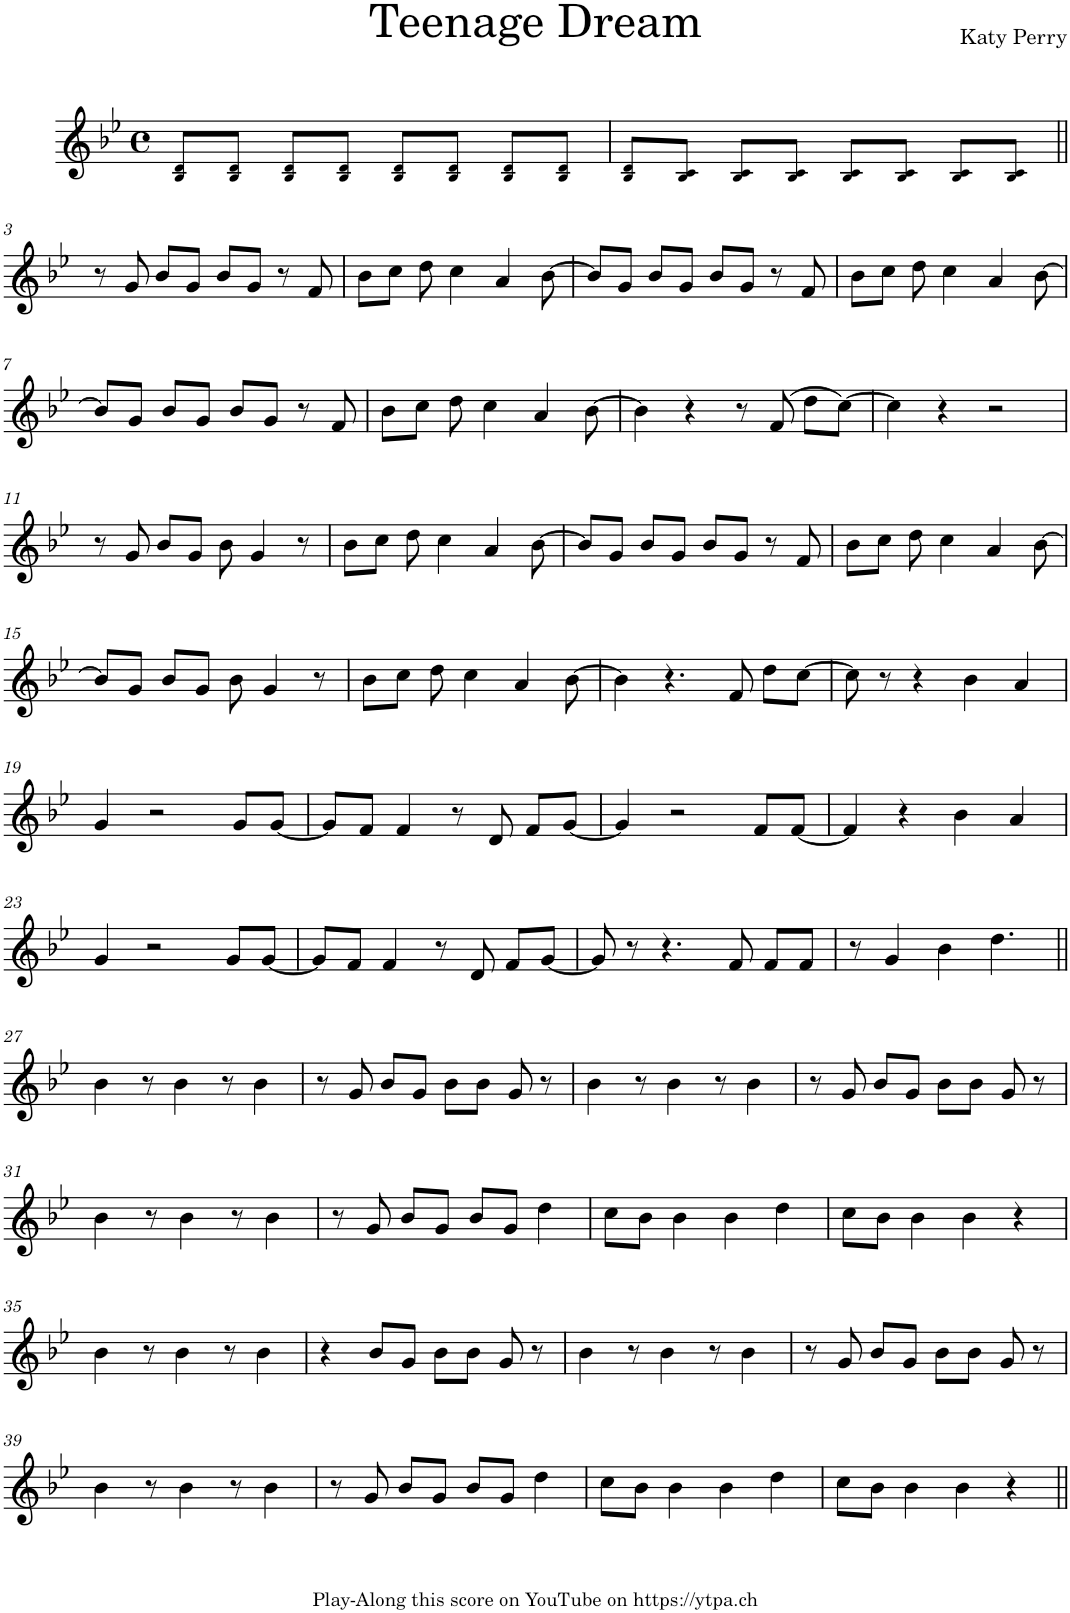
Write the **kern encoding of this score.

**kern
*part1
*staff1
*I"Piano
*I'Pno.
*clefG2
*k[b-e-]
*M4/4
*met(c)
=1
8B-!/ 8d!/L
8B-!/ 8d!/J
8B-!/ 8d!/L
8B-!/ 8d!/J
8B-!/ 8d!/L
8B-!/ 8d!/J
8B-!/ 8d!/L
8B-!/ 8d!/J
=2
8B-!/ 8d!/L
8B-!/ 8c!/J
8B-!/ 8c!/L
8B-!/ 8c!/J
8B-!/ 8c!/L
8B-!/ 8c!/J
8B-!/ 8c!/L
8B-!/ 8c!/J
!!LO:LB:g=z
=3||
8r
8g/
8b-/L
8g/J
8b-/L
8g/J
8r
8f/
=4
8b-\L
8cc\J
8dd\
4cc\
4a/
[8b-\
=5
8b-/L]
8g/J
8b-/L
8g/J
8b-/L
8g/J
8r
8f/
=6
8b-\L
8cc\J
8dd\
4cc\
4a/
[8b-\
!!LO:LB:g=z
=7
8b-/L]
8g/J
8b-/L
8g/J
8b-/L
8g/J
8r
8f/
=8
8b-\L
8cc\J
8dd\
4cc\
4a/
[8b-\
=9
4b-\]
4r
8r
(8f/
8dd\L
[8cc\J)
=10
4cc\]
4r
2r
!!LO:LB:g=z
=11
8r
8g/
8b-/L
8g/J
8b-\
4g/
8r
=12
8b-\L
8cc\J
8dd\
4cc\
4a/
[8b-\
=13
8b-/L]
8g/J
8b-/L
8g/J
8b-/L
8g/J
8r
8f/
=14
8b-\L
8cc\J
8dd\
4cc\
4a/
[8b-\
!!LO:LB:g=z
=15
8b-/L]
8g/J
8b-/L
8g/J
8b-\
4g/
8r
=16
8b-\L
8cc\J
8dd\
4cc\
4a/
[8b-\
=17
4b-\]
4.r
8f/
8dd\L
[8cc\J
=18
8cc\]
8r
4r
4b-\
4a/
!!LO:LB:g=z
=19
4g/
2r
8g/L
[8g/J
=20
8g/L]
8f/J
4f/
8r
8d/
8f/L
[8g/J
=21
4g/]
2r
8f/L
[8f/J
=22
4f/]
4r
4b-\
4a/
!!LO:LB:g=z
=23
4g/
2r
8g/L
[8g/J
=24
8g/L]
8f/J
4f/
8r
8d/
8f/L
[8g/J
=25
8g/]
8r
4.r
8f/
8f/L
8f/J
=26
8r
4g/
4b-\
4.dd\
!!LO:LB:g=z
=27||
4b-\
8r
4b-\
8r
4b-\
=28
8r
8g/
8b-/L
8g/J
8b-\L
8b-\J
8g/
8r
=29
4b-\
8r
4b-\
8r
4b-\
=30
8r
8g/
8b-/L
8g/J
8b-\L
8b-\J
8g/
8r
!!LO:LB:g=z
=31
4b-\
8r
4b-\
8r
4b-\
=32
8r
8g/
8b-/L
8g/J
8b-/L
8g/J
4dd\
=33
8cc\L
8b-\J
4b-\
4b-\
4dd\
=34
8cc\L
8b-\J
4b-\
4b-\
4r
!!LO:LB:g=z
=35
4b-\
8r
4b-\
8r
4b-\
=36
4r
8b-/L
8g/J
8b-\L
8b-\J
8g/
8r
=37
4b-\
8r
4b-\
8r
4b-\
=38
8r
8g/
8b-/L
8g/J
8b-\L
8b-\J
8g/
8r
!!LO:LB:g=z
=39
4b-\
8r
4b-\
8r
4b-\
=40
8r
8g/
8b-/L
8g/J
8b-/L
8g/J
4dd\
=41
8cc\L
8b-\J
4b-\
4b-\
4dd\
=42
8cc\L
8b-\J
4b-\
4b-\
4r
=||
*-
